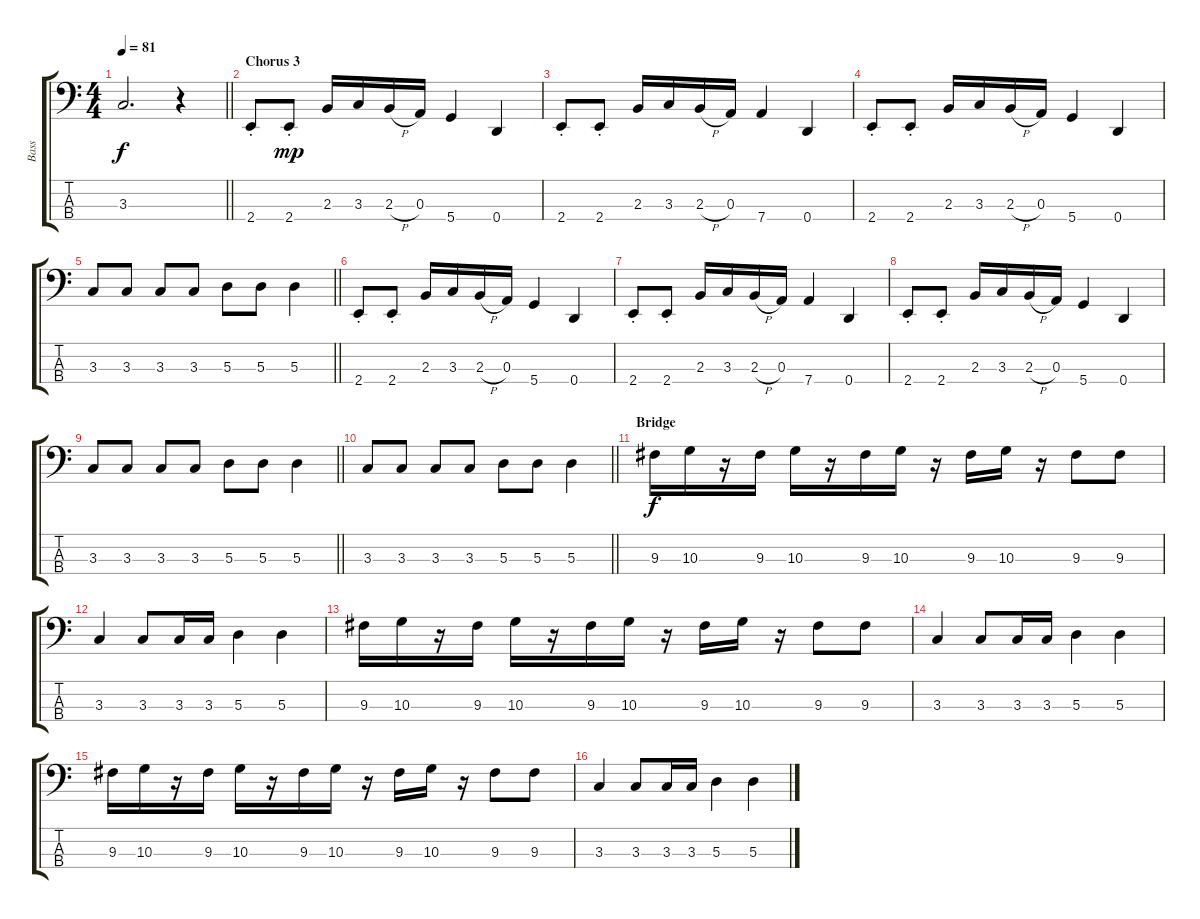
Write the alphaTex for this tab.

\track ("Bass" "Bass") {instrument electricbassfinger}
\staff {score tabs}
\tuning (G2 D2 A1 D1) {hide}
\ts (4 4)
\tempo 81
\clef f4
\barLineRight lightlight
\ks c
3.3.2{d dy f} r.4 |
\section ("" "Chorus 3")
2.4{st}.8 2.4{st}.8{dy mp} 2.3.16 3.3.16 2.3{h}.16 0.3.16 5.4.4 0.4.4 |
2.4{st}.8 2.4{st}.8 2.3.16 3.3.16 2.3{h}.16 0.3.16 7.4.4 0.4.4 |
2.4{st}.8 2.4{st}.8 2.3.16 3.3.16 2.3{h}.16 0.3.16 5.4.4 0.4.4 |
\barLineRight lightlight
3.3.8 3.3.8 3.3.8 3.3.8 5.3.8 5.3.8 5.3.4 |
2.4{st}.8 2.4{st}.8 2.3.16 3.3.16 2.3{h}.16 0.3.16 5.4.4 0.4.4 |
2.4{st}.8 2.4{st}.8 2.3.16 3.3.16 2.3{h}.16 0.3.16 7.4.4 0.4.4 |
2.4{st}.8 2.4{st}.8 2.3.16 3.3.16 2.3{h}.16 0.3.16 5.4.4 0.4.4 |
\barLineRight lightlight
3.3.8 3.3.8 3.3.8 3.3.8 5.3.8 5.3.8 5.3.4 |
\barLineRight lightlight
3.3.8 3.3.8 3.3.8 3.3.8 5.3.8 5.3.8 5.3.4 |
\section ("" "Bridge")
9.3.16{dy f volume 2} 10.3.16 r.16 9.3.16 10.3.16 r.16 9.3.16 10.3.16 r.16 9.3.16 10.3.16 r.16 9.3.8 9.3.8 |
3.3.4 3.3.8 3.3.16 3.3.16 5.3.4 5.3.4 |
9.3.16 10.3.16 r.16 9.3.16 10.3.16 r.16 9.3.16 10.3.16 r.16 9.3.16 10.3.16 r.16 9.3.8 9.3.8 |
3.3.4 3.3.8 3.3.16 3.3.16 5.3.4 5.3.4 |
9.3.16 10.3.16 r.16 9.3.16 10.3.16 r.16 9.3.16 10.3.16 r.16 9.3.16 10.3.16 r.16 9.3.8 9.3.8 |
3.3.4 3.3.8 3.3.16 3.3.16 5.3.4 5.3.4
